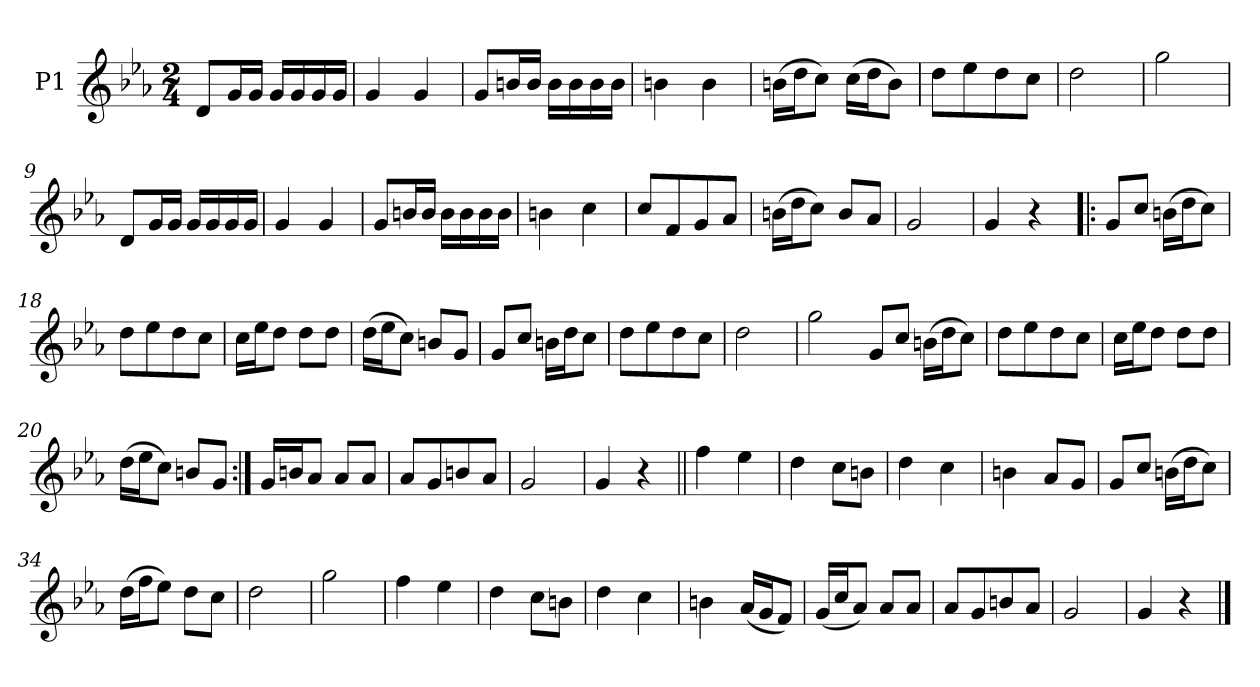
**kern
*part1
*staff1
*I"P1
*clefG2
*k[b-e-a-]
*M2/4
=1
8dL
16gL
16gJJ
16gLL
16g
16g
16gJJ
=2
4g
4g
=3
8gL
16bnL
16bJJ
16bLL
16b
16b
16bJJ
=4
4bn
4b
=5
(16bnLL
16ddJ
8ccJ)
(16ccLL
16ddJ
8bJ)
=6
8ddL
8ee-
8dd
8ccJ
=7
2dd
=8
2gg
=9
8dL
16gL
16gJJ
16gLL
16g
16g
16gJJ
=10
4g
4g
=11
8gL
16bnL
16bJJ
16bLL
16b
16b
16bJJ
=12
4bn
4cc
=13
8ccL
8f
8g
8a-J
=14
(16bnLL
16ddJ
8ccJ)
8bL
8a-J
=15
2g
=16
4g
4r
=17!|:
8gL
8ccJ
(16bnLL
16ddJ
8ccJ)
=18
8ddL
8ee-
8dd
8ccJ
=19
16ccLL
16ee-J
8ddJ
8ddL
8ddJ
=20
(16ddLL
16ee-J
8ccJ)
8bnL
8gJ
=21
8gL
8ccJ
16bnLL
16ddJ
8ccJ
=22
8ddL
8ee-
8dd
8ccJ
=23
2dd
=24
2gg
8gL
8ccJ
(16bnLL
16ddJ
8ccJ)
=18
8ddL
8ee-
8dd
8ccJ
=19
16ccLL
16ee-J
8ddJ
8ddL
8ddJ
=20
(16ddLL
16ee-J
8ccJ)
8bnL
8gJ
=25:|!
16gLL
16bnJ
8a-J
8a-L
8a-J
=26
8a-L
8g
8bn
8a-J
=27
2g
=28
4g
4r
=29||
4ff
4ee-
=30
4dd
8ccL
8bnJ
=31
4dd
4cc
=32
4bn
8a-L
8gJ
=33
8gL
8ccJ
(16bnLL
16ddJ
8ccJ)
=34
(16ddLL
16ffJ
8ee-J)
8ddL
8ccJ
=35
2dd
=36
2gg
=37
4ff
4ee-
=38
4dd
8ccL
8bnJ
=39
4dd
4cc
=40
4bn
(16a-LL
16gJ
8fJ)
=41
(16gLL
16ccJ
8a-J)
8a-L
8a-J
=42
8a-L
8g
8bn
8a-J
=43
2g
=44
4g
4r
==
*-
